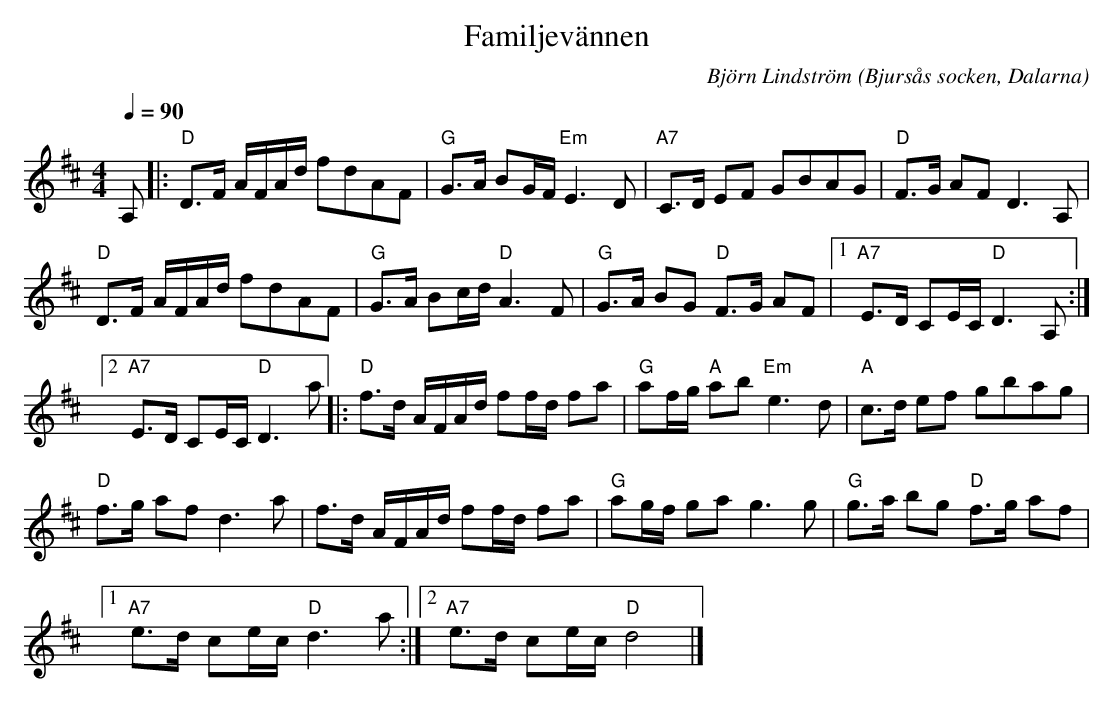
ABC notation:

X:1
T:Familjevännen
O: Bjursås socken, Dalarna
C:Björn Lindström
L:1/4
M:4/4
Q:1/4=90
K:D
A,/ |: "D" D/>F/ A/4F/4A/4d/4 f/d/A/F/ | "G" G/>A/ B/G/4F/4 "Em" E3/2 D/ |"A7" C/>D/ E/F/ G/B/A/G/ |"D"  F/>G/ A/F/ D3/2 A,/ | "D"
D/>F/ A/4F/4A/4d/4 f/d/A/F/ | "G" G/>A/ B/c/4d/4 "D" A3/2 F/ |"G" G/>A/ B/G/ "D" F/>G/ A/F/ |1 "A7" E/>D/ C/E/4C/4 "D" D3/2 A,/ :|2 "A7"
E/>D/ C/E/4C/4 "D" D3/2 a/ |: "D" f/>d/ A/4F/4A/4d/4 f/f/4d/4 f/a/ | "G" a/f/4g/4 "A" a/b/ "Em" e3/2 d/ |"A"  c/>d/ e/f/ g/b/a/g/ |"D"
f/>g/ a/f/ d3/2 a/ | f/>d/ A/4F/4A/4d/4 f/f/4d/4 f/a/ |"G" a/g/4f/4 g/a/ g3/2 g/ |"G"  g/>a/ b/g/ "D" f/>g/ a/f/ |1 "A7"
e/>d/ c/e/4c/4 "D" d3/2 a/ :|2 "A7" e/>d/ c/e/4c/4 "D" d2 |]
